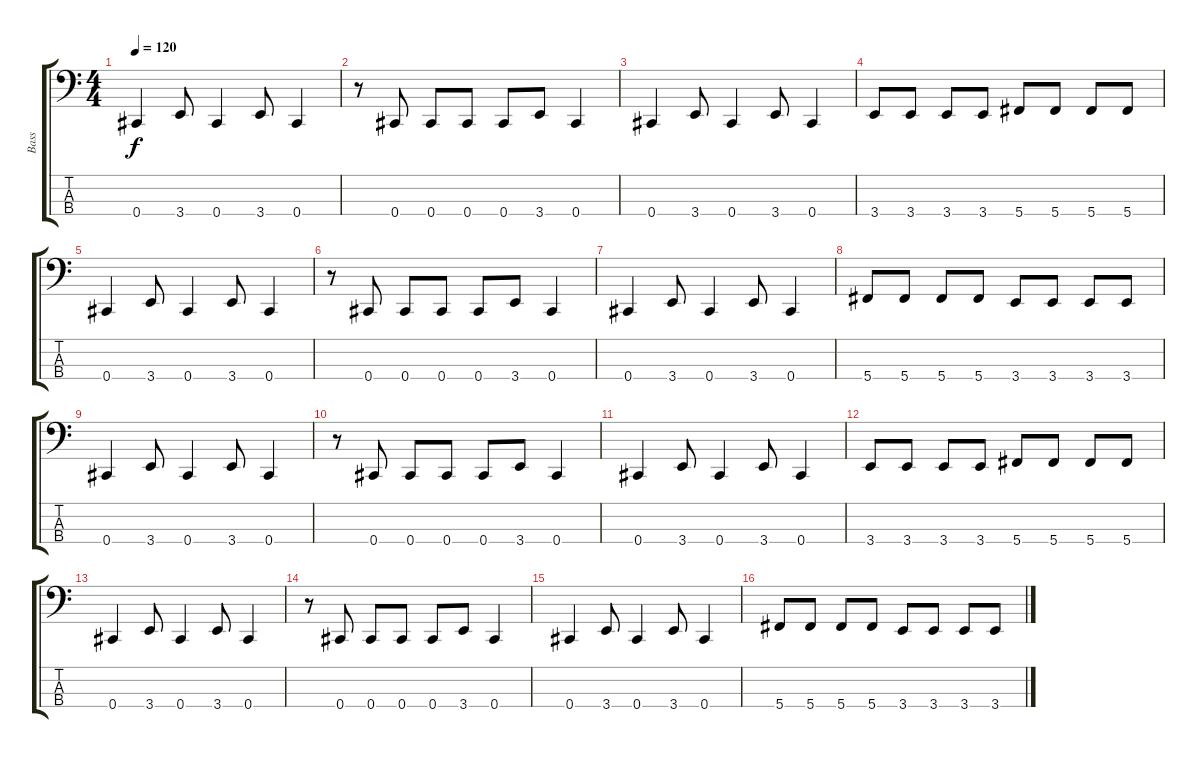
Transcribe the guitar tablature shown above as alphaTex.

\track ("Bass" "Bass") {instrument electricbasspick}
\staff {score tabs}
\tuning (Gb2 Db2 Ab1 Db1) {hide}
\ts (4 4)
\tempo 120
\clef f4
\ks c
0.4.4{dy f} 3.4.8 0.4.4 3.4.8 0.4.4 |
r.8 0.4.8 0.4.8 0.4.8 0.4.8 3.4.8 0.4.4 |
0.4.4 3.4.8 0.4.4 3.4.8 0.4.4 |
3.4.8 3.4.8 3.4.8 3.4.8 5.4.8 5.4.8 5.4.8 5.4.8 |
0.4.4 3.4.8 0.4.4 3.4.8 0.4.4 |
r.8 0.4.8 0.4.8 0.4.8 0.4.8 3.4.8 0.4.4 |
0.4.4 3.4.8 0.4.4 3.4.8 0.4.4 |
5.4.8 5.4.8 5.4.8 5.4.8 3.4.8 3.4.8 3.4.8 3.4.8 |
0.4.4 3.4.8 0.4.4 3.4.8 0.4.4 |
r.8 0.4.8 0.4.8 0.4.8 0.4.8 3.4.8 0.4.4 |
0.4.4 3.4.8 0.4.4 3.4.8 0.4.4 |
3.4.8 3.4.8 3.4.8 3.4.8 5.4.8 5.4.8 5.4.8 5.4.8 |
0.4.4 3.4.8 0.4.4 3.4.8 0.4.4 |
r.8 0.4.8 0.4.8 0.4.8 0.4.8 3.4.8 0.4.4 |
0.4.4 3.4.8 0.4.4 3.4.8 0.4.4 |
5.4.8 5.4.8 5.4.8 5.4.8 3.4.8 3.4.8 3.4.8 3.4.8
